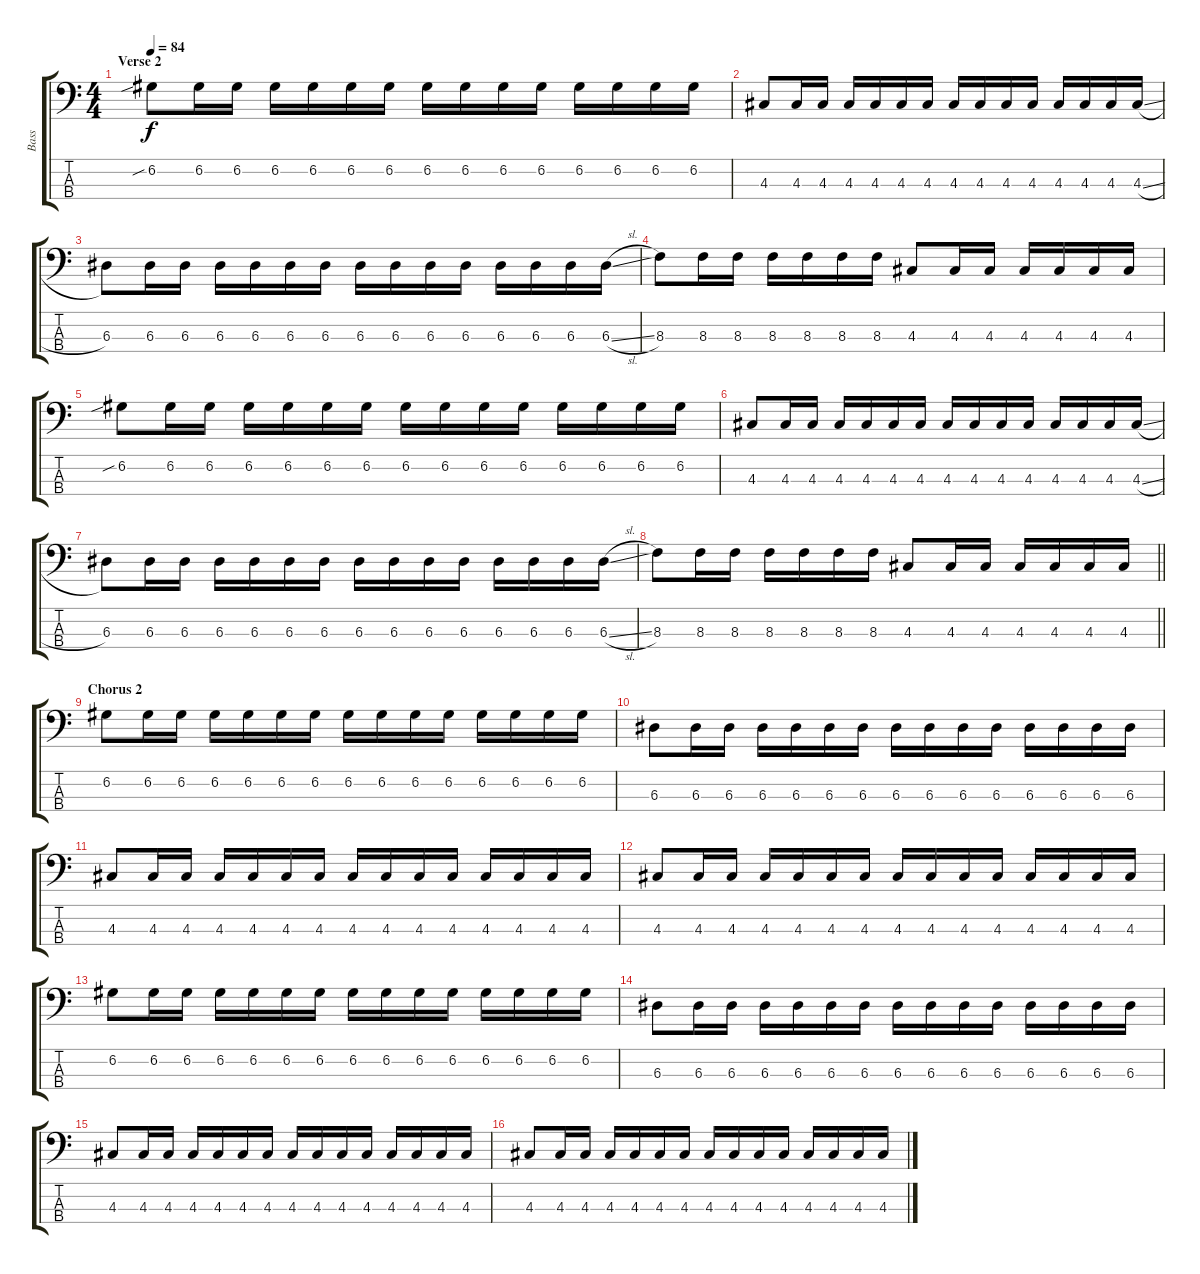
\track ("Bass" "Bass") {instrument electricbassfinger}
\staff {score tabs}
\tuning (G2 D2 A1 E1) {hide}
\ts (4 4)
\section ("" "Verse 2")
\tempo 84
\clef f4
\ks c
6.2{sib}.8{dy f} 6.2.16 6.2.16 6.2.16 6.2.16 6.2.16 6.2.16 6.2.16 6.2.16 6.2.16 6.2.16 6.2.16 6.2.16 6.2.16 6.2.16 |
4.3.8 4.3.16 4.3.16 4.3.16 4.3.16 4.3.16 4.3.16 4.3.16 4.3.16 4.3.16 4.3.16 4.3.16 4.3.16 4.3.16 4.3{sl}.16 |
6.3.8 6.3.16 6.3.16 6.3.16 6.3.16 6.3.16 6.3.16 6.3.16 6.3.16 6.3.16 6.3.16 6.3.16 6.3.16 6.3.16 6.3{sl}.16 |
8.3.8 8.3.16 8.3.16 8.3.16 8.3.16 8.3.16 8.3.16 4.3.8 4.3.16 4.3.16 4.3.16 4.3.16 4.3.16 4.3.16 |
6.2{sib}.8 6.2.16 6.2.16 6.2.16 6.2.16 6.2.16 6.2.16 6.2.16 6.2.16 6.2.16 6.2.16 6.2.16 6.2.16 6.2.16 6.2.16 |
4.3.8 4.3.16 4.3.16 4.3.16 4.3.16 4.3.16 4.3.16 4.3.16 4.3.16 4.3.16 4.3.16 4.3.16 4.3.16 4.3.16 4.3{sl}.16 |
6.3.8 6.3.16 6.3.16 6.3.16 6.3.16 6.3.16 6.3.16 6.3.16 6.3.16 6.3.16 6.3.16 6.3.16 6.3.16 6.3.16 6.3{sl}.16 |
\barLineRight lightlight
8.3.8 8.3.16 8.3.16 8.3.16 8.3.16 8.3.16 8.3.16 4.3.8 4.3.16 4.3.16 4.3.16 4.3.16 4.3.16 4.3.16 |
\section ("" "Chorus 2")
6.2.8 6.2.16 6.2.16 6.2.16 6.2.16 6.2.16 6.2.16 6.2.16 6.2.16 6.2.16 6.2.16 6.2.16 6.2.16 6.2.16 6.2.16 |
6.3.8 6.3.16 6.3.16 6.3.16 6.3.16 6.3.16 6.3.16 6.3.16 6.3.16 6.3.16 6.3.16 6.3.16 6.3.16 6.3.16 6.3.16 |
4.3.8 4.3.16 4.3.16 4.3.16 4.3.16 4.3.16 4.3.16 4.3.16 4.3.16 4.3.16 4.3.16 4.3.16 4.3.16 4.3.16 4.3.16 |
4.3.8 4.3.16 4.3.16 4.3.16 4.3.16 4.3.16 4.3.16 4.3.16 4.3.16 4.3.16 4.3.16 4.3.16 4.3.16 4.3.16 4.3.16 |
6.2.8 6.2.16 6.2.16 6.2.16 6.2.16 6.2.16 6.2.16 6.2.16 6.2.16 6.2.16 6.2.16 6.2.16 6.2.16 6.2.16 6.2.16 |
6.3.8 6.3.16 6.3.16 6.3.16 6.3.16 6.3.16 6.3.16 6.3.16 6.3.16 6.3.16 6.3.16 6.3.16 6.3.16 6.3.16 6.3.16 |
4.3.8 4.3.16 4.3.16 4.3.16 4.3.16 4.3.16 4.3.16 4.3.16 4.3.16 4.3.16 4.3.16 4.3.16 4.3.16 4.3.16 4.3.16 |
4.3.8 4.3.16 4.3.16 4.3.16 4.3.16 4.3.16 4.3.16 4.3.16 4.3.16 4.3.16 4.3.16 4.3.16 4.3.16 4.3.16 4.3.16
